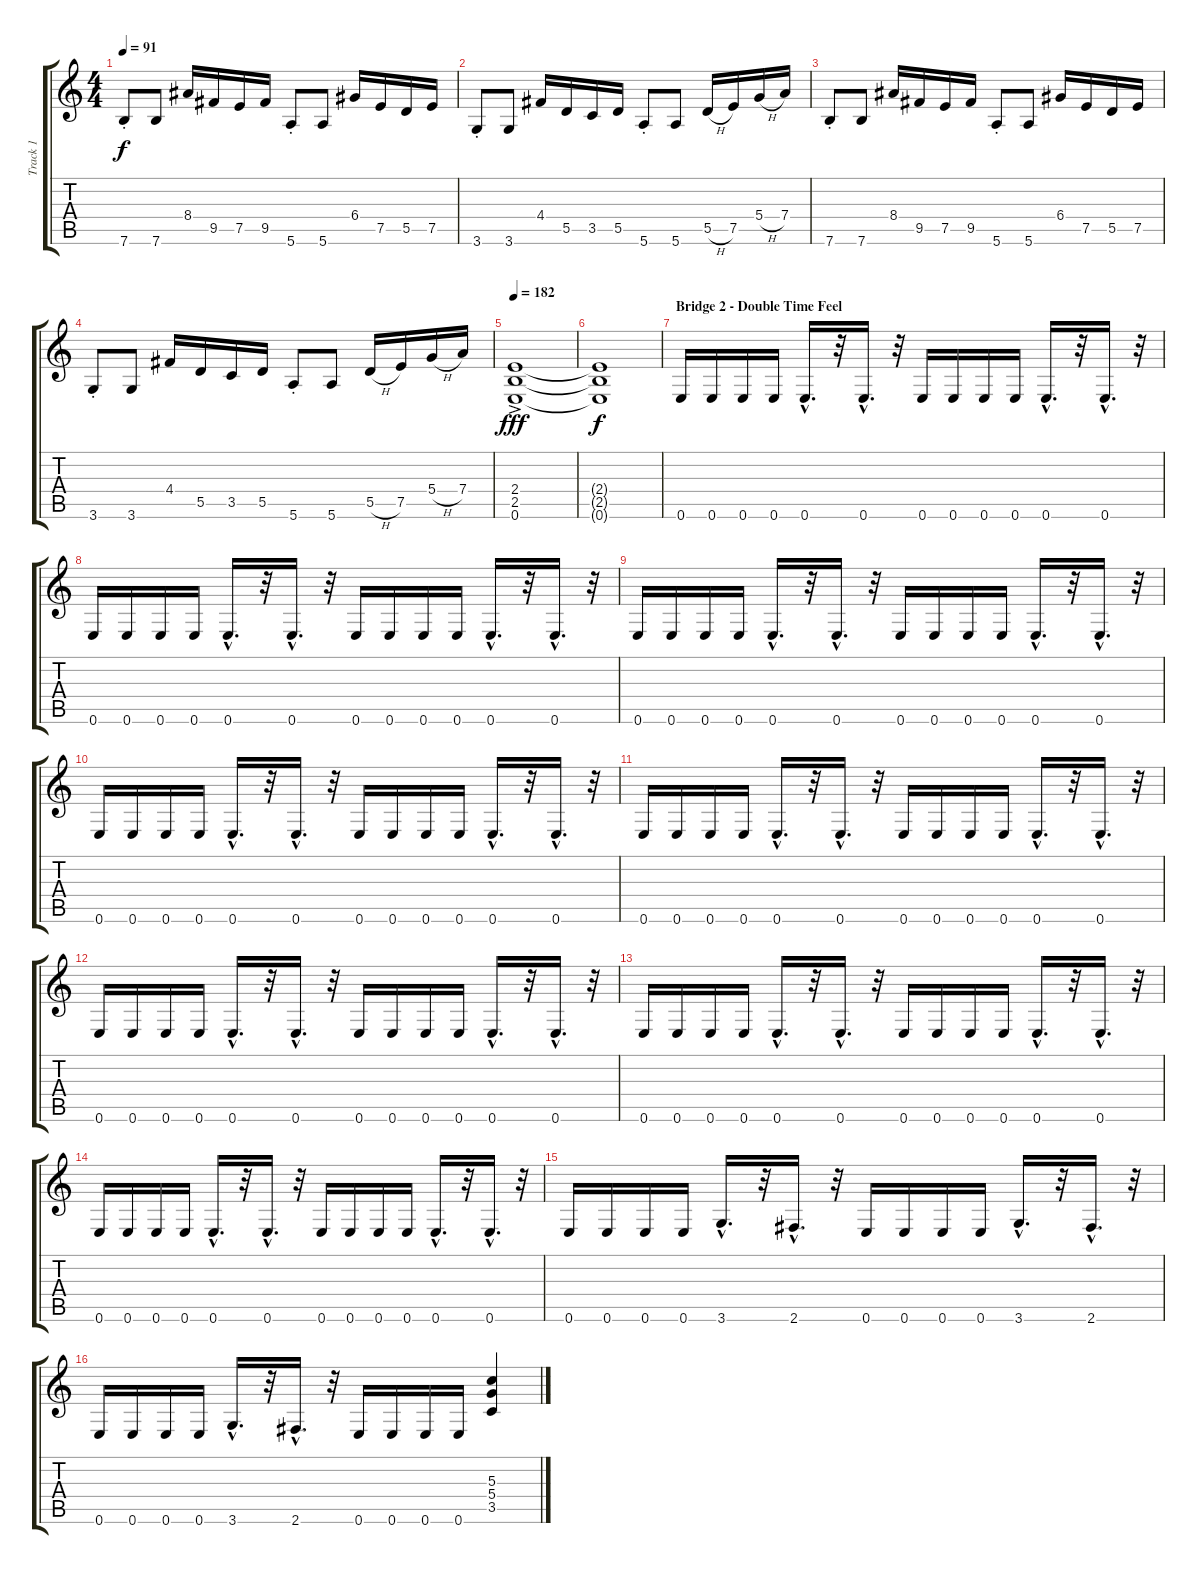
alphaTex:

\track ("Track 1" "Track 1") {instrument distortionguitar}
\staff {score tabs}
\tuning (E4 B3 G3 D3 A2 E2) {hide}
\ts (4 4)
\tempo 91
\clef g2
\ks c
7.6{st}.8{dy f} 7.6.8 8.4.16 9.5.16 7.5.16 9.5.16 5.6{st}.8 5.6.8 6.4.16 7.5.16 5.5.16 7.5.16 |
3.6{st}.8 3.6.8 4.4.16 5.5.16 3.5.16 5.5.16 5.6{st}.8 5.6.8 5.5{h}.16 7.5.16 5.4{h}.16 7.4.16 |
7.6{st}.8 7.6.8 8.4.16 9.5.16 7.5.16 9.5.16 5.6{st}.8 5.6.8 6.4.16 7.5.16 5.5.16 7.5.16 |
3.6{st}.8 3.6.8 4.4.16 5.5.16 3.5.16 5.5.16 5.6{st}.8 5.6.8 5.5{h}.16 7.5.16 5.4{h}.16 7.4.16 |
\tempo 182
(2.4{ac} 2.5{ac} 0.6{ac}).1{dy fff} |
(2.4{t} 2.5{t} 0.6{t}).1{dy f} |
\section ("" "Bridge 2 - Double Time Feel")
0.6.16 0.6.16 0.6.16 0.6.16 0.6{hac}.16{d} r.32 0.6{hac}.16{d} r.32 0.6.16 0.6.16 0.6.16 0.6.16 0.6{hac}.16{d} r.32 0.6{hac}.16{d} r.32 |
0.6.16 0.6.16 0.6.16 0.6.16 0.6{hac}.16{d} r.32 0.6{hac}.16{d} r.32 0.6.16 0.6.16 0.6.16 0.6.16 0.6{hac}.16{d} r.32 0.6{hac}.16{d} r.32 |
0.6.16 0.6.16 0.6.16 0.6.16 0.6{hac}.16{d} r.32 0.6{hac}.16{d} r.32 0.6.16 0.6.16 0.6.16 0.6.16 0.6{hac}.16{d} r.32 0.6{hac}.16{d} r.32 |
0.6.16 0.6.16 0.6.16 0.6.16 0.6{hac}.16{d} r.32 0.6{hac}.16{d} r.32 0.6.16 0.6.16 0.6.16 0.6.16 0.6{hac}.16{d} r.32 0.6{hac}.16{d} r.32 |
0.6.16 0.6.16 0.6.16 0.6.16 0.6{hac}.16{d} r.32 0.6{hac}.16{d} r.32 0.6.16 0.6.16 0.6.16 0.6.16 0.6{hac}.16{d} r.32 0.6{hac}.16{d} r.32 |
0.6.16 0.6.16 0.6.16 0.6.16 0.6{hac}.16{d} r.32 0.6{hac}.16{d} r.32 0.6.16 0.6.16 0.6.16 0.6.16 0.6{hac}.16{d} r.32 0.6{hac}.16{d} r.32 |
0.6.16 0.6.16 0.6.16 0.6.16 0.6{hac}.16{d} r.32 0.6{hac}.16{d} r.32 0.6.16 0.6.16 0.6.16 0.6.16 0.6{hac}.16{d} r.32 0.6{hac}.16{d} r.32 |
0.6.16 0.6.16 0.6.16 0.6.16 0.6{hac}.16{d} r.32 0.6{hac}.16{d} r.32 0.6.16 0.6.16 0.6.16 0.6.16 0.6{hac}.16{d} r.32 0.6{hac}.16{d} r.32 |
0.6.16 0.6.16 0.6.16 0.6.16 3.6{hac}.16{d} r.32 2.6{hac}.16{d} r.32 0.6.16 0.6.16 0.6.16 0.6.16 3.6{hac}.16{d} r.32 2.6{hac}.16{d} r.32 |
0.6.16 0.6.16 0.6.16 0.6.16 3.6{hac}.16{d} r.32 2.6{hac}.16{d} r.32 0.6.16 0.6.16 0.6.16 0.6.16 (5.3 5.4 3.5).4
